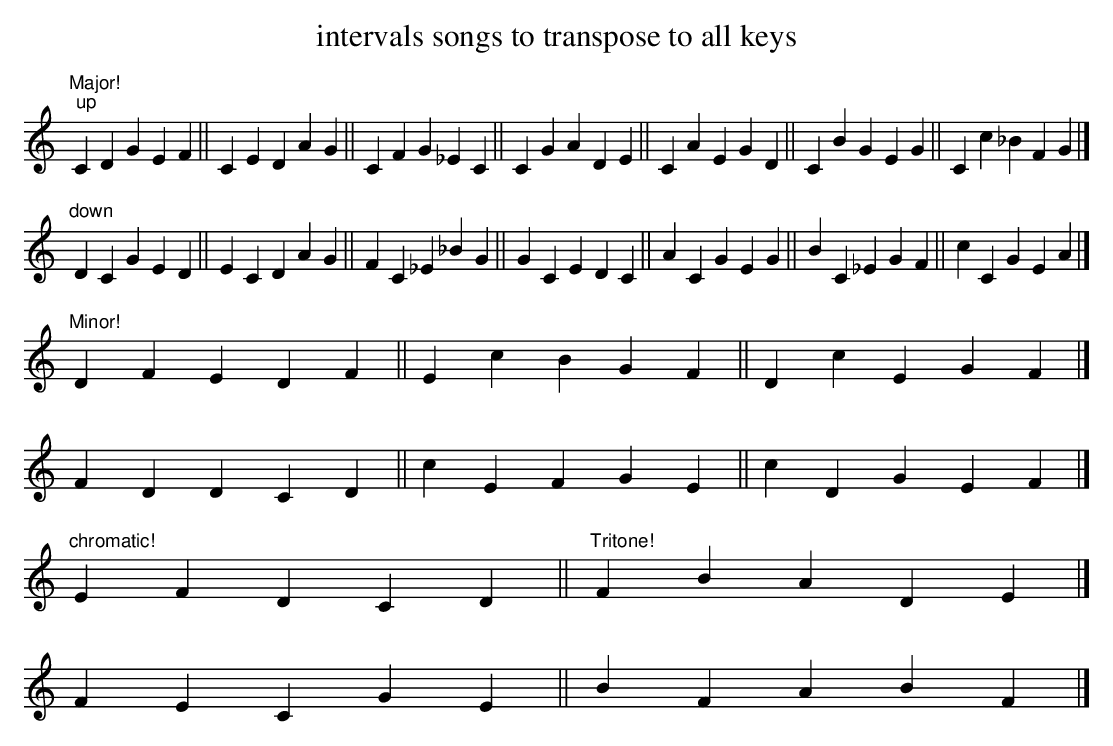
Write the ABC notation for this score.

X:1
T:intervals songs to transpose to all keys
M:none
L:1/4
K:C
"Major!" " up" CDGEF|| CEDAG|| CFG_EC|| CGADE|| CAEGD|| CBGEG|| Cc_BFG|]
"down" DCGED|| ECDAG|| FC_E_BG|| GCEDC|| ACGEG|| BC_EGF|| cCGEA|]
"Minor!" DFEDF|| EcBGF|| DcEGF|]
FDDCD|| cEFGE|| cDGEF|]
"chromatic!" EFDCD||"Tritone!" FBADE|]
FECGE|| BFABF|]
